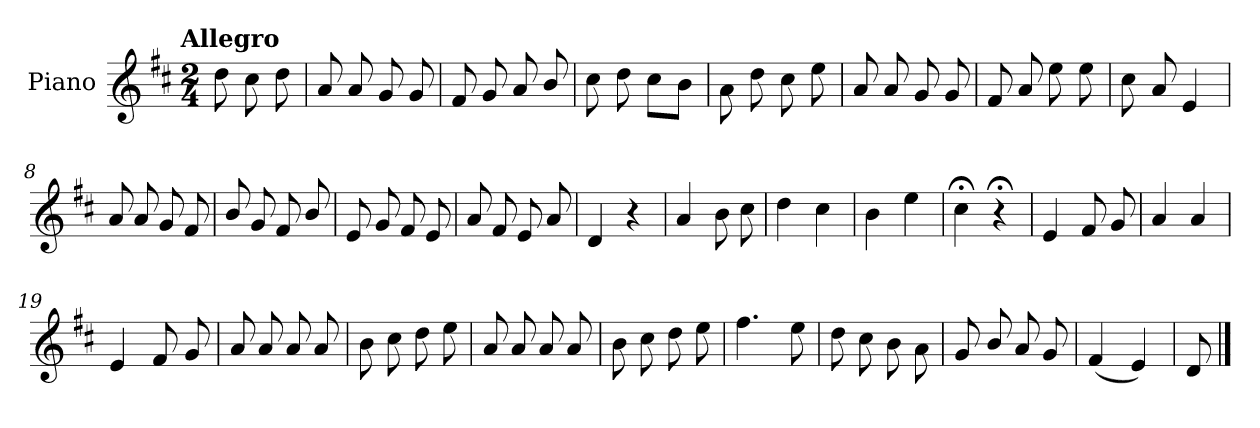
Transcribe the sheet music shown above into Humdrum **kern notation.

**kern
*part1
*staff1
*I"Piano
*I'Pno.
*clefG2
*k[f#c#]
!!LO:TX:omd:t=Allegro
*M2/4
*MM144
=
8dd\
8cc#\
8dd\
=1
8a/
8a/
8g/
8g/
=2
8f#/
8g/
8a/
8b/
=3
8cc#\
8dd\
8cc#\L
8b\J
!!LO:LB:g=z
=4
8a\
8dd\
8cc#\
8ee\
=5
8a/
8a/
8g/
8g/
=6
8f#/
8a/
8ee\
8ee\
=7
8cc#\
8a/
4e/
=8
8a/
8a/
8g/
8f#/
!!LO:LB:g=z
=9
8b/
8g/
8f#/
8b/
=10
8e/
8g/
8f#/
8e/
=11
8a/
8f#/
8e/
8a/
=12
4d/
4r
=13
4a/
8b\
8cc#\
!!LO:LB:g=z
=14
4dd\
4cc#\
=15
4b\
4ee\
=16
4cc#;<\
4r;<
=17
4e/
8f#/
8g/
=18
4a/
4a/
=19
4e/
8f#/
8g/
=20
8a/
8a/
8a/
8a/
!!LO:LB:g=z
=21
8b\
8cc#\
8dd\
8ee\
=22
8a/
8a/
8a/
8a/
=23
8b\
8cc#\
8dd\
8ee\
=24
4.ff#\
8ee\
!!LO:LB:g=z
=25
8dd\
8cc#\
8b\
8a\
=26
8g/
8b/
8a/
8g/
=27
(<4f#/
4e/)
=28
8d/
==
*-
